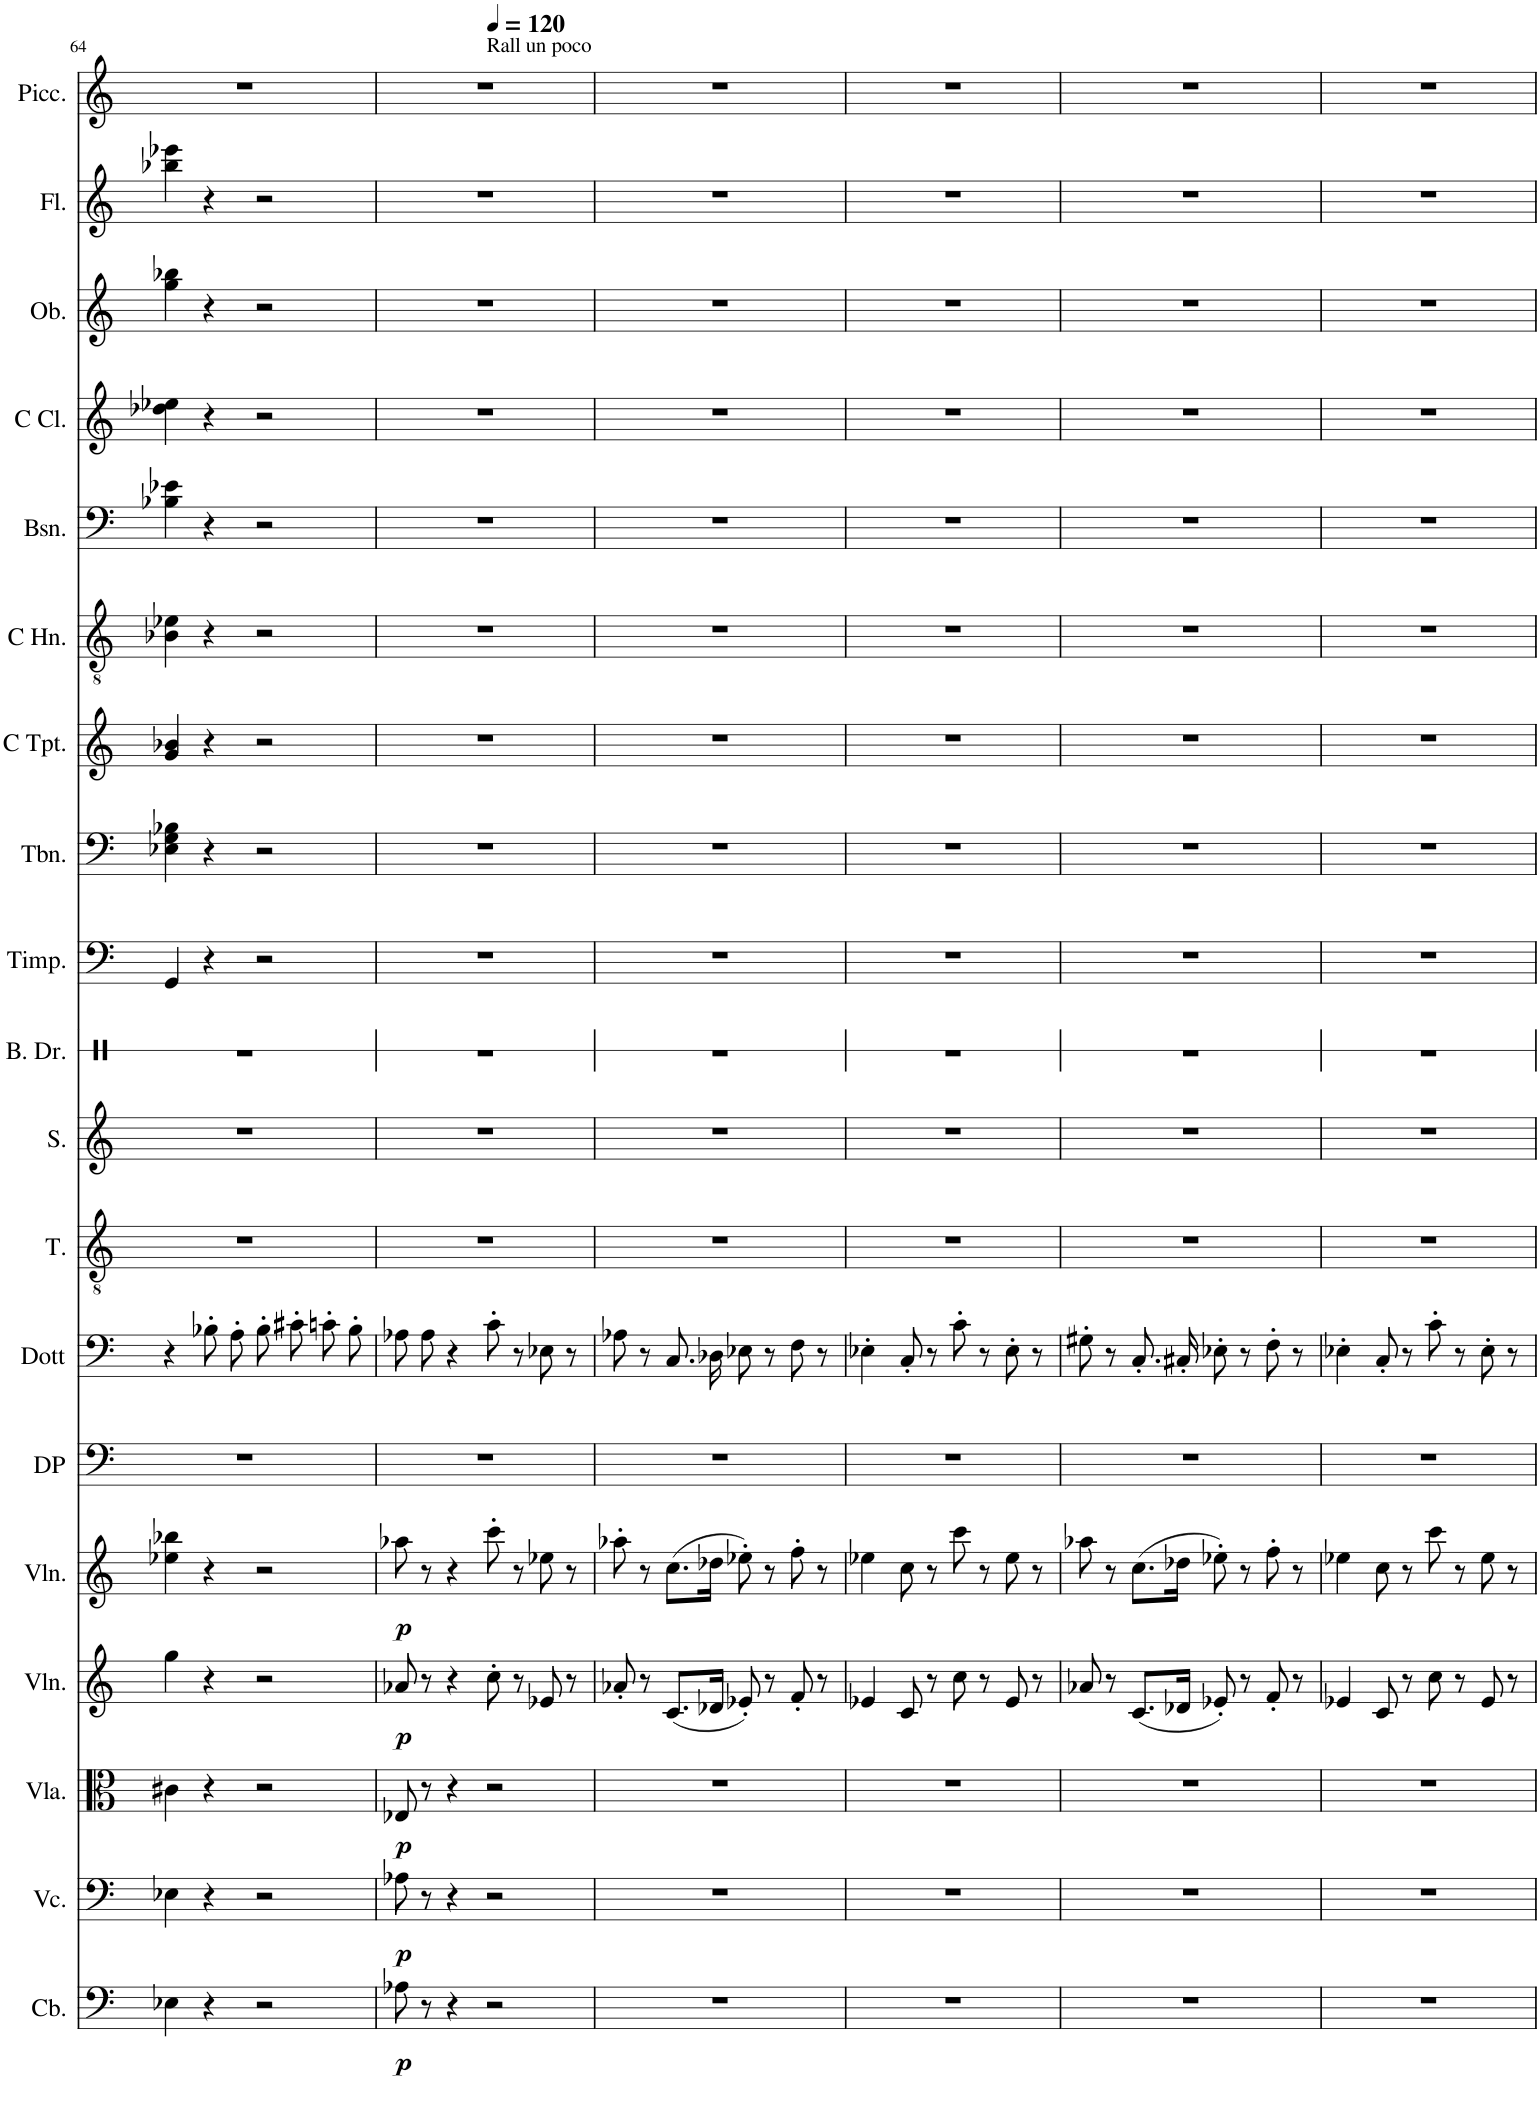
**kern	**dynam	**kern	**dynam	**kern	**dynam	**kern	**dynam	**kern	**dynam	**kern	**kern	**kern	**kern	**kern	**kern	**kern	**kern	**kern	**kern	**kern	**kern	**kern	**kern
*part19	*part19	*part18	*part18	*part17	*part17	*part16	*part16	*part15	*part15	*part14	*part13	*part12	*part11	*part10	*part9	*part8	*part7	*part6	*part5	*part4	*part3	*part2	*part1
*staff19	*staff19	*staff18	*staff18	*staff17	*staff17	*staff16	*staff16	*staff15	*staff15	*staff14	*staff13	*staff12	*staff11	*staff10	*staff9	*staff8	*staff7	*staff6	*staff5	*staff4	*staff3	*staff2	*staff1
*I"Contrabass	*	*I"Violoncello	*	*I"Viola	*	*I"Violin	*	*I"Violin	*	*I"Don Pasqule	*I"Dottore Malatesta	*I"Tenor	*I"Soprano	*I"Bass Drum	*I"Timpani	*I"Trombone	*I"C Trumpet	*I"Horn in C	*I"Bassoon	*I"C Clarinet	*I"Oboe	*I"Flute	*I"Piccolo
*I'Cb.	*	*I'Vc.	*	*I'Vla.	*	*I'Vln.	*	*I'Vln.	*	*I'DP	*I'Dott	*I'T.	*I'S.	*I'B. Dr.	*I'Timp.	*I'Tbn.	*I'C Tpt.	*	*I'Bsn.	*I'C Cl.	*I'Ob.	*I'Fl.	*I'Picc.
!!LO:PB:g=z
*clefF4	*	*clefF4	*	*clefC3	*	*clefG2	*	*clefG2	*	*clefF4	*clefF4	*clefGv2	*clefG2	*clefX	*clefF4	*clefF4	*clefG2	*clefGv2	*clefF4	*clefG2	*clefG2	*clefG2	*clefG2
*Trd7c12	*	*	*	*	*	*	*	*	*	*	*	*	*	*	*	*	*	*Trd7c12	*	*Trd1c2	*	*	*Trd-7c-12
*k[]	*	*k[]	*	*k[]	*	*k[]	*	*k[]	*	*k[]	*k[]	*k[]	*k[]	*k[]	*k[]	*k[]	*k[]	*k[]	*k[]	*k[]	*k[]	*k[]	*k[]
*M4/4	*	*M4/4	*	*M4/4	*	*M4/4	*	*M4/4	*	*M4/4	*M4/4	*M4/4	*M4/4	*M4/4	*M4/4	*M4/4	*M4/4	*M4/4	*M4/4	*M4/4	*M4/4	*M4/4	*M4/4
=64	=64	=64	=64	=64	=64	=64	=64	=64	=64	=64	=64	=64	=64	=64	=64	=64	=64	=64	=64	=64	=64	=64	=64
4E-X\	.	4E-X\	.	4c#X\	.	4gg\	.	4ee-X\ 4bb-X\	.	1r	4r	1r	1r	1r	4GG/	4E-X\ 4G\ 4B-X\	4g/ 4b-X/	4B-X\ 4e-X\	4B-X\ 4e-X\	4dd-X\ 4ee-X\	4gg\ 4bb-X\	4bb-X\ 4eee-X\	1r
4r	.	4r	.	4r	.	4r	.	4r	.	.	8B-X'\L	.	.	.	4r	4r	4r	4r	4r	4r	4r	4r	.
.	.	.	.	.	.	.	.	.	.	.	8A'\J	.	.	.	.	.	.	.	.	.	.	.	.
2r	.	2r	.	2r	.	2r	.	2r	.	.	8B-'\L	.	.	.	2r	2r	2r	2r	2r	2r	2r	2r	.
.	.	.	.	.	.	.	.	.	.	.	8c#X'\J	.	.	.	.	.	.	.	.	.	.	.	.
.	.	.	.	.	.	.	.	.	.	.	8cn'\L	.	.	.	.	.	.	.	.	.	.	.	.
.	.	.	.	.	.	.	.	.	.	.	8B-'\J	.	.	.	.	.	.	.	.	.	.	.	.
=65	=65	=65	=65	=65	=65	=65	=65	=65	=65	=65	=65	=65	=65	=65	=65	=65	=65	=65	=65	=65	=65	=65	=65
!	!LO:DY:b	!	!LO:DY:b	!	!LO:DY:b	!	!LO:DY:b	!	!LO:DY:b	!	!	!	!	!	!	!	!	!	!	!	!	!	!
*	*	*	*	*	*	*	*	*	*	*	*	*	*	*	*	*	*	*	*	*	*	*	*^
8A-X\	p	8A-X\	p	8E-X/	p	8a-X/	p	8aa-X\	p	1r	8A-X\L	1r	1r	1r	1r	1r	1r	1r	1r	1r	1r	1r	1r	2ryy
8r	.	8r	.	8r	.	8r	.	8r	.	.	8A-\J	.	.	.	.	.	.	.	.	.	.	.	.	.
4r	.	4r	.	4r	.	4r	.	4r	.	.	4r	.	.	.	.	.	.	.	.	.	.	.	.	.
*	*	*	*	*	*	*	*	*	*	*	*	*	*	*	*	*	*	*	*	*	*	*	*MM120	*
!	!	!	!	!	!	!	!	!	!	!	!	!	!	!	!	!	!	!	!	!	!	!	!	!LO:TX:a:t=Rall un poco
2r	.	2r	.	2r	.	8cc'\	.	8ccc'\	.	.	8c'\	.	.	.	.	.	.	.	.	.	.	.	.	2ryy
.	.	.	.	.	.	8r	.	8r	.	.	8r	.	.	.	.	.	.	.	.	.	.	.	.	.
.	.	.	.	.	.	8e-X/	.	8ee-X\	.	.	8E-X\	.	.	.	.	.	.	.	.	.	.	.	.	.
.	.	.	.	.	.	8r	.	8r	.	.	8r	.	.	.	.	.	.	.	.	.	.	.	.	.
*	*	*	*	*	*	*	*	*	*	*	*	*	*	*	*	*	*	*	*	*	*	*	*v	*v
=66	=66	=66	=66	=66	=66	=66	=66	=66	=66	=66	=66	=66	=66	=66	=66	=66	=66	=66	=66	=66	=66	=66	=66
1r	.	1r	.	1r	.	8a-X'/	.	8aa-X'\	.	1r	8A-X\	1r	1r	1r	1r	1r	1r	1r	1r	1r	1r	1r	1r
.	.	.	.	.	.	8r	.	8r	.	.	8r	.	.	.	.	.	.	.	.	.	.	.	.
.	.	.	.	.	.	(8.c/L	.	(8.cc\L	.	.	8.C/L	.	.	.	.	.	.	.	.	.	.	.	.
.	.	.	.	.	.	16d-X/Jk	.	16dd-X\Jk	.	.	16D-X/Jk	.	.	.	.	.	.	.	.	.	.	.	.
.	.	.	.	.	.	8e-X'/)	.	8ee-X'\)	.	.	8E-X\	.	.	.	.	.	.	.	.	.	.	.	.
.	.	.	.	.	.	8r	.	8r	.	.	8r	.	.	.	.	.	.	.	.	.	.	.	.
.	.	.	.	.	.	8f'/	.	8ff'\	.	.	8F\	.	.	.	.	.	.	.	.	.	.	.	.
.	.	.	.	.	.	8r	.	8r	.	.	8r	.	.	.	.	.	.	.	.	.	.	.	.
=67	=67	=67	=67	=67	=67	=67	=67	=67	=67	=67	=67	=67	=67	=67	=67	=67	=67	=67	=67	=67	=67	=67	=67
1r	.	1r	.	1r	.	4e-X/	.	4ee-X\	.	1r	4E-X'\	1r	1r	1r	1r	1r	1r	1r	1r	1r	1r	1r	1r
.	.	.	.	.	.	8c/	.	8cc\	.	.	8C'/	.	.	.	.	.	.	.	.	.	.	.	.
.	.	.	.	.	.	8r	.	8r	.	.	8r	.	.	.	.	.	.	.	.	.	.	.	.
.	.	.	.	.	.	8cc\	.	8ccc\	.	.	8c'\	.	.	.	.	.	.	.	.	.	.	.	.
.	.	.	.	.	.	8r	.	8r	.	.	8r	.	.	.	.	.	.	.	.	.	.	.	.
.	.	.	.	.	.	8e-/	.	8ee-\	.	.	8E-'\	.	.	.	.	.	.	.	.	.	.	.	.
.	.	.	.	.	.	8r	.	8r	.	.	8r	.	.	.	.	.	.	.	.	.	.	.	.
=68	=68	=68	=68	=68	=68	=68	=68	=68	=68	=68	=68	=68	=68	=68	=68	=68	=68	=68	=68	=68	=68	=68	=68
1r	.	1r	.	1r	.	8a-X/	.	8aa-X\	.	1r	8G#X'\	1r	1r	1r	1r	1r	1r	1r	1r	1r	1r	1r	1r
.	.	.	.	.	.	8r	.	8r	.	.	8r	.	.	.	.	.	.	.	.	.	.	.	.
.	.	.	.	.	.	(8.c/L	.	(8.cc\L	.	.	8.C'/L	.	.	.	.	.	.	.	.	.	.	.	.
.	.	.	.	.	.	16d-X/Jk	.	16dd-X\Jk	.	.	16C#X'/Jk	.	.	.	.	.	.	.	.	.	.	.	.
.	.	.	.	.	.	8e-X'/)	.	8ee-X'\)	.	.	8E-X'\	.	.	.	.	.	.	.	.	.	.	.	.
.	.	.	.	.	.	8r	.	8r	.	.	8r	.	.	.	.	.	.	.	.	.	.	.	.
.	.	.	.	.	.	8f'/	.	8ff'\	.	.	8F'\	.	.	.	.	.	.	.	.	.	.	.	.
.	.	.	.	.	.	8r	.	8r	.	.	8r	.	.	.	.	.	.	.	.	.	.	.	.
=69	=69	=69	=69	=69	=69	=69	=69	=69	=69	=69	=69	=69	=69	=69	=69	=69	=69	=69	=69	=69	=69	=69	=69
1r	.	1r	.	1r	.	4e-X/	.	4ee-X\	.	1r	4E-X'\	1r	1r	1r	1r	1r	1r	1r	1r	1r	1r	1r	1r
.	.	.	.	.	.	8c/	.	8cc\	.	.	8C'/	.	.	.	.	.	.	.	.	.	.	.	.
.	.	.	.	.	.	8r	.	8r	.	.	8r	.	.	.	.	.	.	.	.	.	.	.	.
.	.	.	.	.	.	8cc\	.	8ccc\	.	.	8c'\	.	.	.	.	.	.	.	.	.	.	.	.
.	.	.	.	.	.	8r	.	8r	.	.	8r	.	.	.	.	.	.	.	.	.	.	.	.
.	.	.	.	.	.	8e-/	.	8ee-\	.	.	8E-'\	.	.	.	.	.	.	.	.	.	.	.	.
.	.	.	.	.	.	8r	.	8r	.	.	8r	.	.	.	.	.	.	.	.	.	.	.	.
=	=	=	=	=	=	=	=	=	=	=	=	=	=	=	=	=	=	=	=	=	=	=	=
*-	*-	*-	*-	*-	*-	*-	*-	*-	*-	*-	*-	*-	*-	*-	*-	*-	*-	*-	*-	*-	*-	*-	*-
